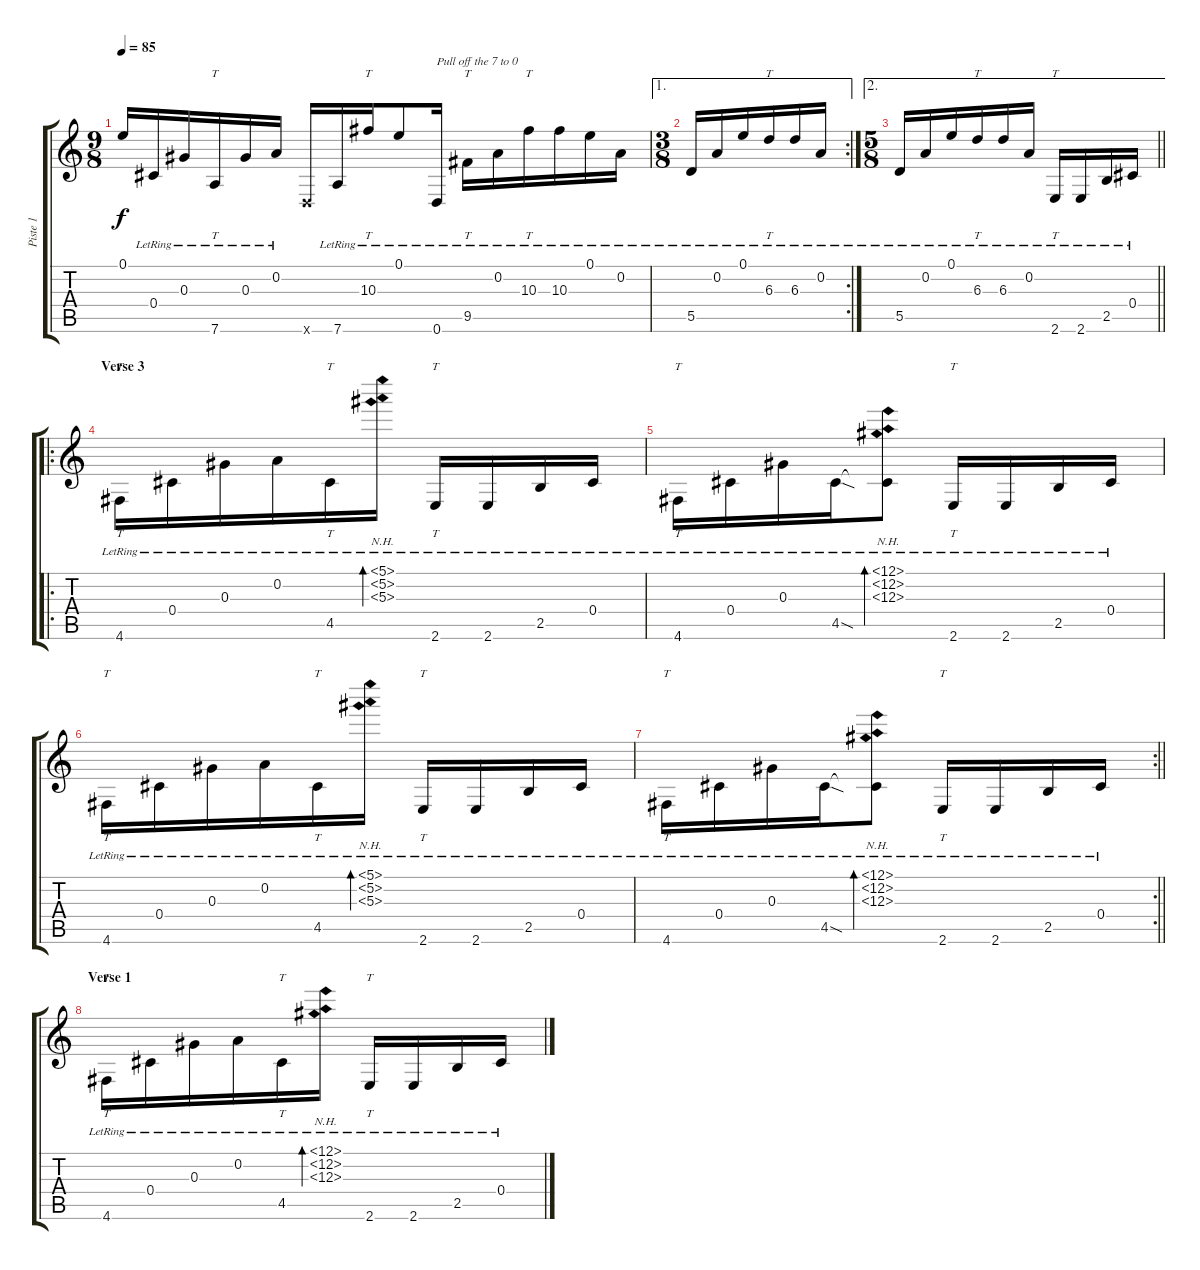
\track ("Piste 1" "Piste 1") {instrument acousticguitarsteel}
\staff {score tabs}
\tuning (E4 A3 Ab3 Db3 A2 D2) {hide}
\ts (9 8)
\tempo 85
\clef g2
\ks c
0.1{t}.16{dy f} 0.4{lr}.16 0.3{lr}.16 7.6{lr}.16{tt} 0.3{lr}.16 0.2{lr}.16 0.6{x}.16 7.6{lr}.16 10.3{lr}.16{tt} 0.1{lr}.8 0.6{lr}.16{txt "Pull off the 7 to 0"} 9.5{lr}.16{tt} 0.2{lr}.16 10.3{lr}.16{tt} 10.3{lr}.16 0.1{lr}.16 0.2{lr}.16 |
\ae 1
\rc 2
\ts (3 8)
5.5{lr}.16 0.2{lr}.16 0.1{lr}.16 6.3{lr}.16{tt} 6.3{lr}.16 0.2{lr}.16 |
\ae 2
\ts (5 8)
\barLineRight lightlight
5.5{lr}.16 0.2{lr}.16 0.1{lr}.16 6.3{lr}.16{tt} 6.3{lr}.16 0.2{lr}.16 2.6{lr}.16{tt} 2.6{lr}.16 2.5{lr}.16 0.4{lr}.16 |
\ro
\section ("" "Verse 3")
4.6{lr}.16{tt} 0.4{lr}.16 0.3{lr}.16 0.2{lr}.16 4.5{lr}.16{tt} (5.1{nh lr} 5.2{nh lr} 5.3{nh lr}).16{bd 60} 2.6{lr}.16{tt} 2.6{lr}.16 2.5{lr}.16 0.4{lr}.16 |
4.6{lr}.16{tt} 0.4{lr}.16 0.3{lr}.16 4.5{sod lr}.16 (12.1{nh lr} 12.2{nh lr} 12.3{nh lr} 4.5{t}).8{bd 60} 2.6{lr}.16{tt} 2.6{lr}.16 2.5{lr}.16 0.4{lr}.16 |
4.6{lr}.16{tt} 0.4{lr}.16 0.3{lr}.16 0.2{lr}.16 4.5{lr}.16{tt} (5.1{nh lr} 5.2{nh lr} 5.3{nh lr}).16{bd 60} 2.6{lr}.16{tt} 2.6{lr}.16 2.5{lr}.16 0.4{lr}.16 |
\rc 2
\barLineRight lightlight
4.6{lr}.16{tt} 0.4{lr}.16 0.3{lr}.16 4.5{sod lr}.16 (12.1{nh lr} 12.2{nh lr} 12.3{nh lr} 4.5{t}).8{bd 60} 2.6{lr}.16{tt} 2.6{lr}.16 2.5{lr}.16 0.4{lr}.16 |
\section ("" "Verse 1")
4.6{lr}.16{tt} 0.4{lr}.16 0.3{lr}.16 0.2{lr}.16 4.5{lr}.16{tt} (0.1{nh lr} 0.2{nh lr} 0.3{nh lr}).16{bd 60} 2.6{lr}.16{tt} 2.6{lr}.16 2.5{lr}.16 0.4{lr}.16
